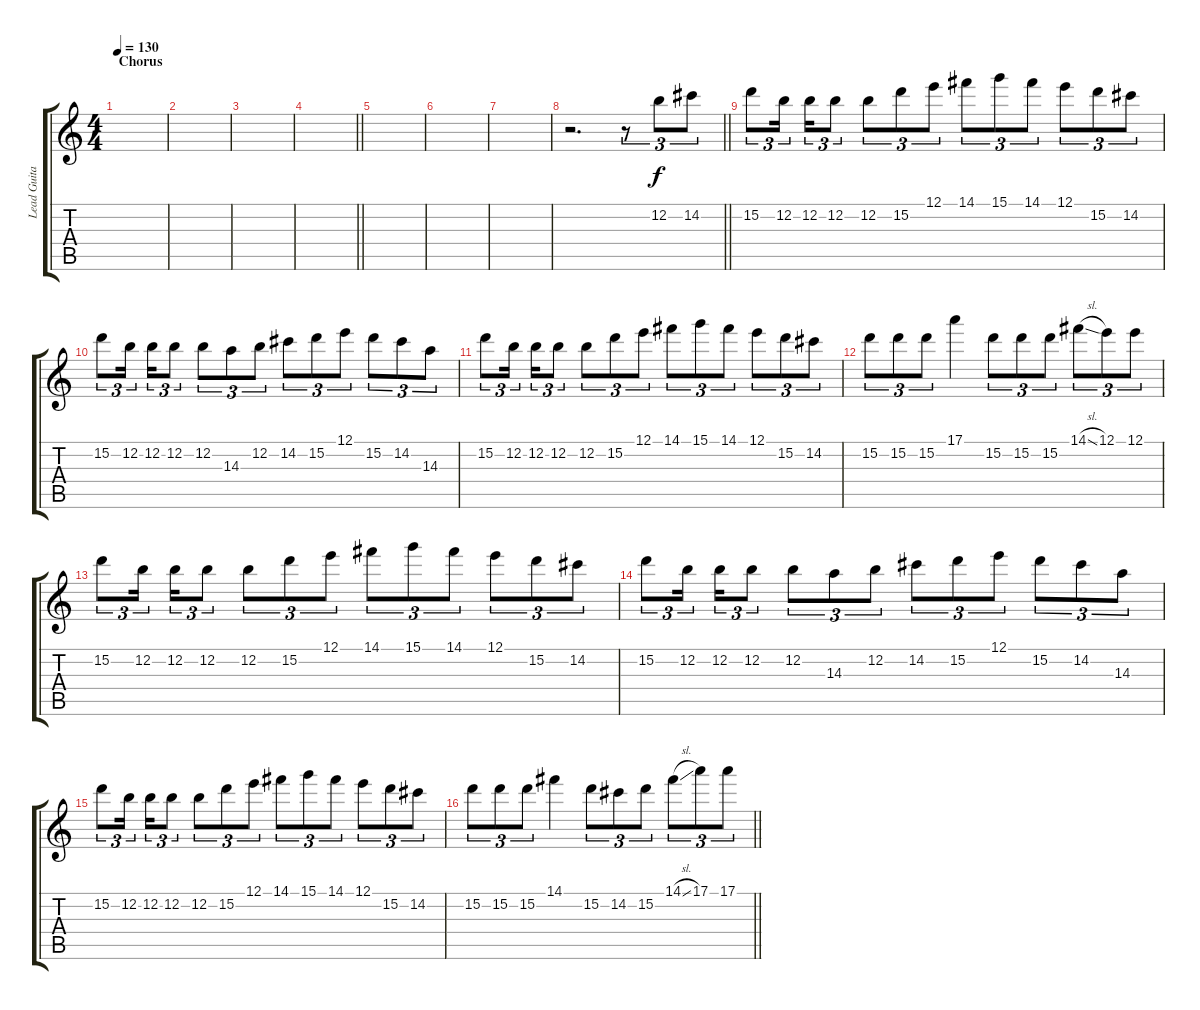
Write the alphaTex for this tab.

\track ("Lead Guitar - Sam Totman" "Lead Guita") {instrument distortionguitar}
\staff {score tabs}
\tuning (E4 B3 G3 D3 A2 E2) {hide}
\ts (4 4)
\section ("" "Chorus")
\tempo 130
\clef g2
\ks c
|
|
|
\barLineRight lightlight
|
|
|
|
\barLineRight lightlight
r.2{d} r.8{tu (3 2)} 12.2.8{tu (3 2)} 14.2.8{tu (3 2)} |
\section ("" "")
15.2.8{tu (3 2)} 12.2.16{tu (3 2) beam splitsecondary} 12.2.16{tu (3 2)} 12.2.8{tu (3 2)} 12.2.8{tu (3 2)} 15.2.8{tu (3 2)} 12.1.8{tu (3 2)} 14.1.8{tu (3 2)} 15.1.8{tu (3 2)} 14.1.8{tu (3 2)} 12.1.8{tu (3 2)} 15.2.8{tu (3 2)} 14.2.8{tu (3 2)} |
15.2.8{tu (3 2)} 12.2.16{tu (3 2) beam splitsecondary} 12.2.16{tu (3 2)} 12.2.8{tu (3 2)} 12.2.8{tu (3 2)} 14.3.8{tu (3 2)} 12.2.8{tu (3 2)} 14.2.8{tu (3 2)} 15.2.8{tu (3 2)} 12.1.8{tu (3 2)} 15.2.8{tu (3 2)} 14.2.8{tu (3 2)} 14.3.8{tu (3 2)} |
15.2.8{tu (3 2)} 12.2.16{tu (3 2) beam splitsecondary} 12.2.16{tu (3 2)} 12.2.8{tu (3 2)} 12.2.8{tu (3 2)} 15.2.8{tu (3 2)} 12.1.8{tu (3 2)} 14.1.8{tu (3 2)} 15.1.8{tu (3 2)} 14.1.8{tu (3 2)} 12.1.8{tu (3 2)} 15.2.8{tu (3 2)} 14.2.8{tu (3 2)} |
15.2.8{tu (3 2)} 15.2.8{tu (3 2)} 15.2.8{tu (3 2)} 17.1.4 15.2.8{tu (3 2)} 15.2.8{tu (3 2)} 15.2.8{tu (3 2)} 14.1{sl}.8{tu (3 2)} 12.1.8{tu (3 2)} 12.1.8{tu (3 2)} |
15.2.8{tu (3 2)} 12.2.16{tu (3 2) beam splitsecondary} 12.2.16{tu (3 2)} 12.2.8{tu (3 2)} 12.2.8{tu (3 2)} 15.2.8{tu (3 2)} 12.1.8{tu (3 2)} 14.1.8{tu (3 2)} 15.1.8{tu (3 2)} 14.1.8{tu (3 2)} 12.1.8{tu (3 2)} 15.2.8{tu (3 2)} 14.2.8{tu (3 2)} |
15.2.8{tu (3 2)} 12.2.16{tu (3 2) beam splitsecondary} 12.2.16{tu (3 2)} 12.2.8{tu (3 2)} 12.2.8{tu (3 2)} 14.3.8{tu (3 2)} 12.2.8{tu (3 2)} 14.2.8{tu (3 2)} 15.2.8{tu (3 2)} 12.1.8{tu (3 2)} 15.2.8{tu (3 2)} 14.2.8{tu (3 2)} 14.3.8{tu (3 2)} |
15.2.8{tu (3 2)} 12.2.16{tu (3 2) beam splitsecondary} 12.2.16{tu (3 2)} 12.2.8{tu (3 2)} 12.2.8{tu (3 2)} 15.2.8{tu (3 2)} 12.1.8{tu (3 2)} 14.1.8{tu (3 2)} 15.1.8{tu (3 2)} 14.1.8{tu (3 2)} 12.1.8{tu (3 2)} 15.2.8{tu (3 2)} 14.2.8{tu (3 2)} |
\barLineRight lightlight
15.2.8{tu (3 2)} 15.2.8{tu (3 2)} 15.2.8{tu (3 2)} 14.1.4 15.2.8{tu (3 2)} 14.2.8{tu (3 2)} 15.2.8{tu (3 2)} 14.1{sl}.8{tu (3 2)} 17.1.8{tu (3 2)} 17.1.8{tu (3 2)}
